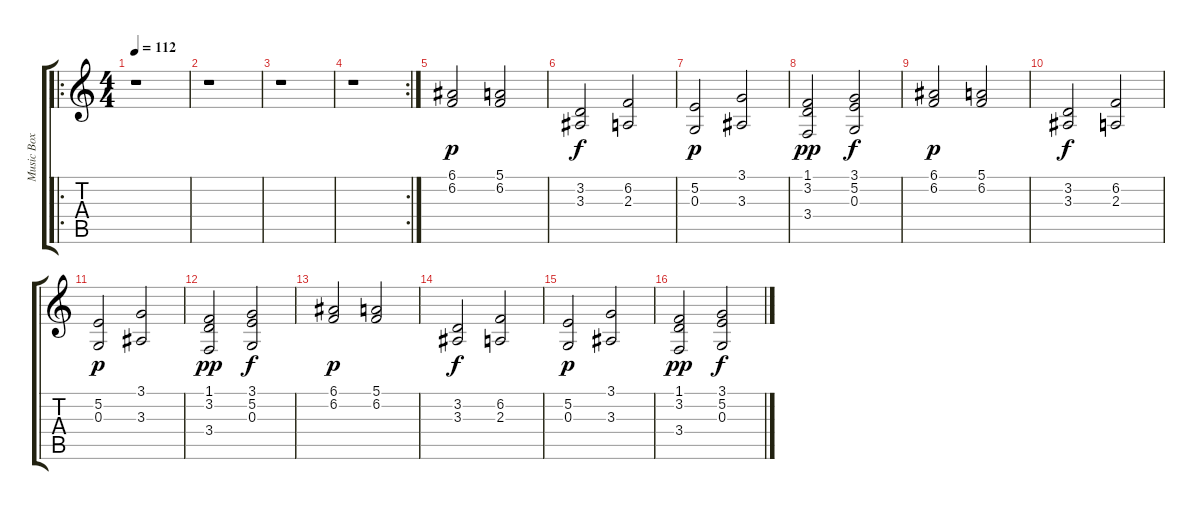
\track ("Music Box" "Music Box") {instrument musicbox}
\staff {score tabs}
\tuning (E4 B3 G3 D3 A2 E2) {hide}
\ro
\ts (4 4)
\tempo 112
\clef g2
\ks c
r.1{dy f} |
r.1 |
r.1 |
\rc 2
r.1 |
(6.1 6.2).2{dy p} (5.1 6.2).2 |
(3.2 3.3).2{dy f} (6.2 2.3).2 |
(5.2 0.3).2{dy p} (3.1 3.3).2 |
(1.1 3.2 3.4).2{dy pp} (3.1 5.2 0.3).2{dy f} |
(6.1 6.2).2{dy p} (5.1 6.2).2 |
(3.2 3.3).2{dy f} (6.2 2.3).2 |
(5.2 0.3).2{dy p} (3.1 3.3).2 |
(1.1 3.2 3.4).2{dy pp} (3.1 5.2 0.3).2{dy f} |
(6.1 6.2).2{dy p} (5.1 6.2).2 |
(3.2 3.3).2{dy f} (6.2 2.3).2 |
(5.2 0.3).2{dy p} (3.1 3.3).2 |
(1.1 3.2 3.4).2{dy pp} (3.1 5.2 0.3).2{dy f}
